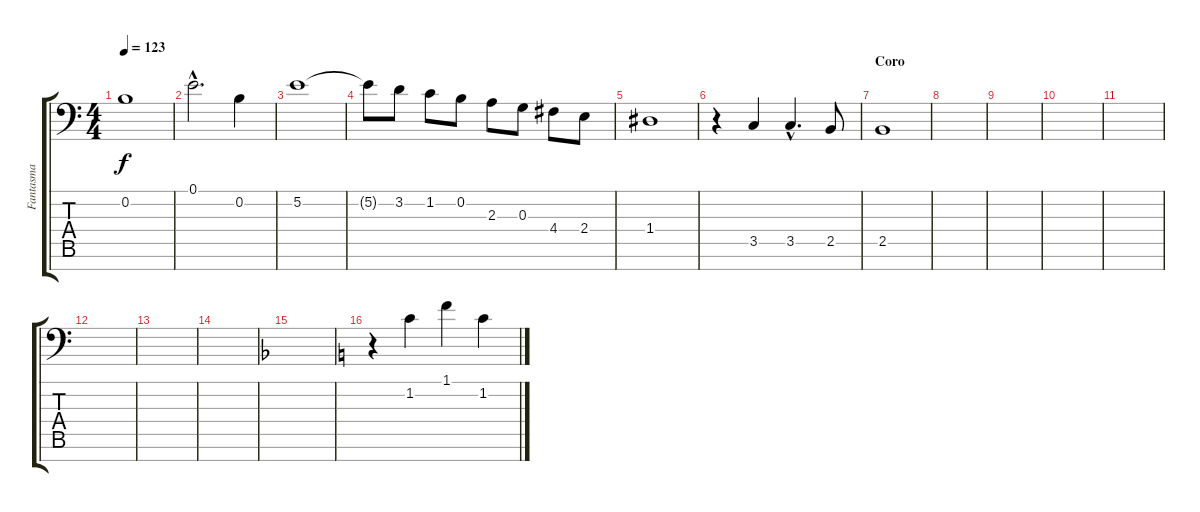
\track ("Fantasma" "Fantasma") {instrument synthvoice}
\staff {score tabs}
\tuning (E4 B3 G3 D3 A2 E2 C-1) {hide}
\ts (4 4)
\tempo 123
\clef f4
\ks c
0.2.1{dy f} |
0.1{hac}.2{d} 0.2.4 |
5.2.1 |
5.2{t}.8 3.2.8 1.2.8 0.2.8 2.3.8 0.3.8 4.4.8 2.4.8 |
1.4.1 |
r.4 3.5.4 3.5{hac}.4{d} 2.5.8 |
\section ("" "Coro")
2.5.1 |
|
|
|
|
|
|
|
\ks dminor
|
\ks c
r.4 1.2.4 1.1.4 1.2.4
